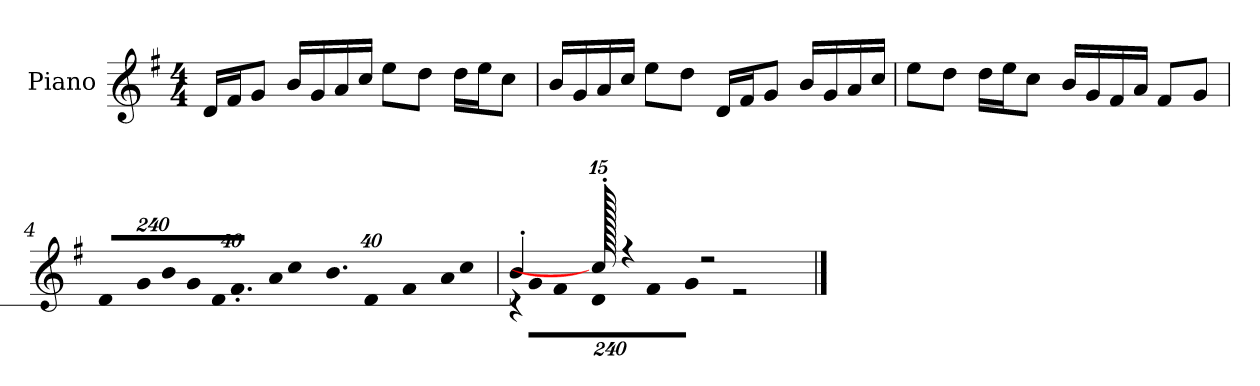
**kern
*part1
*staff1
*I"Piano
*I'P-no
*clefG2
*k[f#]
*M4/4
*MM90
=1
16d/LL
16f#/J
8g/J
16b/LL
16g/
16a/
16cc/JJ
8ee\L
8dd\J
16dd\LL
16ee\J
8cc\J
=2
16b/LL
16g/
16a/
16cc/JJ
8ee\L
8dd\J
16d/LL
16f#/J
8g/J
16b/LL
16g/
16a/
16cc/JJ
=3
8ee\L
8dd\J
16dd\LL
16ee\J
8cc\J
16b/LL
16g/
16f#/
16a/JJ
8f#/L
8g/J
!!LO:LB:g=z
=4
*Xbrackettup
!LO:N:vis=8
960%137d/L
!LO:N:vis=16
1920%137g/L
!LO:N:vis=16
1920%137b/
!LO:N:vis=16
1920%137g/
!LO:N:vis=32
640%23d/K
!LO:N:vis=16.
960%103f#'/JJ
!LO:N:vis=32
640%23a/KLL
!LO:N:vis=16
1920%137cc/
!LO:N:vis=16.
960%103b/
!LO:N:vis=16
1920%137d/
!LO:N:vis=16
1920%137f#/
!LO:N:vis=32
640%23a/K
[384%41cc/J
=5
*^
*	*brackettup
!	!LO:N:vis=32
4b'/	640%23r
!	!LO:N:vis=16
.	1920%137g\LL
!	!LO:N:vis=32
.	640%23f#\K
!	!LO:N:vis=16
.	1920%137d\J
!	!LO:N:vis=8
.	960%137f#\
1920cc'/]	.
4r	.
!	!LO:N:vis=8
.	960%137g\J
.	2r
2r	.
.	1920ryy
*v	*v
==
*-
